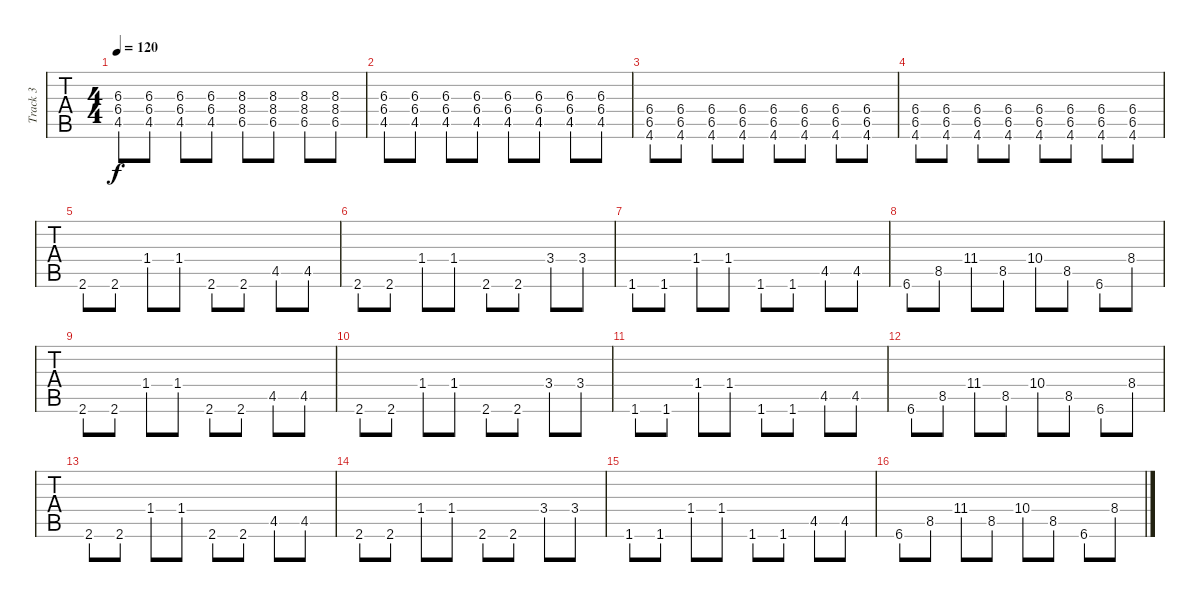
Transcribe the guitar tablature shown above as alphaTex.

\track ("Track 3" "Track 3") {instrument acousticguitarsteel}
\staff {tabs}
\tuning (E4 B3 G3 D3 A2 E2) {hide}
\ts (4 4)
\tempo 120
\clef g2
\ks c
(6.3 6.4 4.5).8{dy f} (6.3 6.4 4.5).8 (6.3 6.4 4.5).8 (6.3 6.4 4.5).8 (8.3 8.4 6.5).8 (8.3 8.4 6.5).8 (8.3 8.4 6.5).8 (8.3 8.4 6.5).8 |
(6.3 6.4 4.5).8 (6.3 6.4 4.5).8 (6.3 6.4 4.5).8 (6.3 6.4 4.5).8 (6.3 6.4 4.5).8 (6.3 6.4 4.5).8 (6.3 6.4 4.5).8 (6.3 6.4 4.5).8 |
(6.4 6.5 4.6).8 (6.4 6.5 4.6).8 (6.4 6.5 4.6).8 (6.4 6.5 4.6).8 (6.4 6.5 4.6).8 (6.4 6.5 4.6).8 (6.4 6.5 4.6).8 (6.4 6.5 4.6).8 |
(6.4 6.5 4.6).8 (6.4 6.5 4.6).8 (6.4 6.5 4.6).8 (6.4 6.5 4.6).8 (6.4 6.5 4.6).8 (6.4 6.5 4.6).8 (6.4 6.5 4.6).8 (6.4 6.5 4.6).8 |
2.6.8 2.6.8 1.4.8 1.4.8 2.6.8 2.6.8 4.5.8 4.5.8 |
2.6.8 2.6.8 1.4.8 1.4.8 2.6.8 2.6.8 3.4.8 3.4.8 |
1.6.8 1.6.8 1.4.8 1.4.8 1.6.8 1.6.8 4.5.8 4.5.8 |
6.6.8 8.5.8 11.4.8 8.5.8 10.4.8 8.5.8 6.6.8 8.4.8 |
2.6.8 2.6.8 1.4.8 1.4.8 2.6.8 2.6.8 4.5.8 4.5.8 |
2.6.8 2.6.8 1.4.8 1.4.8 2.6.8 2.6.8 3.4.8 3.4.8 |
1.6.8 1.6.8 1.4.8 1.4.8 1.6.8 1.6.8 4.5.8 4.5.8 |
6.6.8 8.5.8 11.4.8 8.5.8 10.4.8 8.5.8 6.6.8 8.4.8 |
2.6.8 2.6.8 1.4.8 1.4.8 2.6.8 2.6.8 4.5.8 4.5.8 |
2.6.8 2.6.8 1.4.8 1.4.8 2.6.8 2.6.8 3.4.8 3.4.8 |
1.6.8 1.6.8 1.4.8 1.4.8 1.6.8 1.6.8 4.5.8 4.5.8 |
6.6.8 8.5.8 11.4.8 8.5.8 10.4.8 8.5.8 6.6.8 8.4.8
